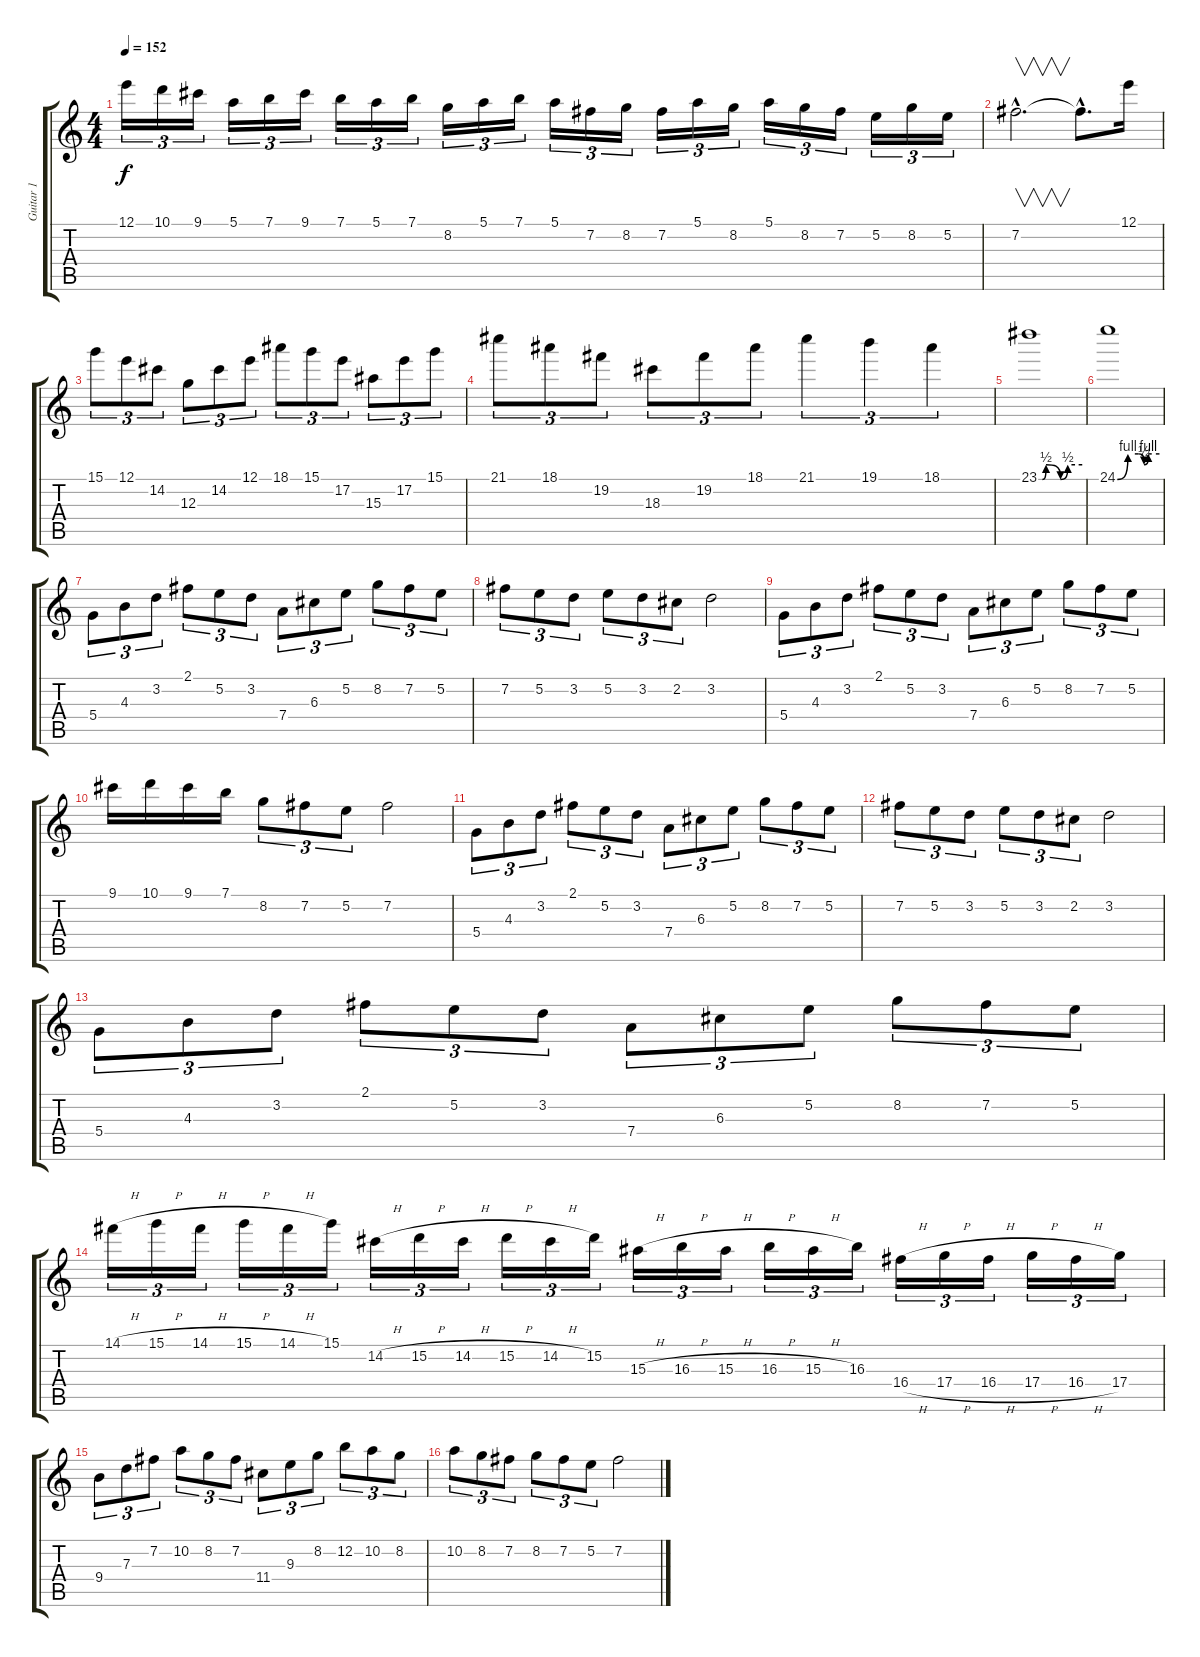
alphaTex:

\track ("Guitar 1" "Guitar 1") {instrument distortionguitar}
\staff {score tabs}
\tuning (E4 B3 G3 D3 A2 E2) {hide}
\ts (4 4)
\tempo 152
\clef g2
\ks c
12.1.16{tu (3 2) dy f} 10.1.16{tu (3 2)} 9.1.16{tu (3 2)} 5.1.16{tu (3 2)} 7.1.16{tu (3 2)} 9.1.16{tu (3 2)} 7.1.16{tu (3 2)} 5.1.16{tu (3 2)} 7.1.16{tu (3 2)} 8.2.16{tu (3 2)} 5.1.16{tu (3 2)} 7.1.16{tu (3 2)} 5.1.16{tu (3 2)} 7.2.16{tu (3 2)} 8.2.16{tu (3 2)} 7.2.16{tu (3 2)} 5.1.16{tu (3 2)} 8.2.16{tu (3 2)} 5.1.16{tu (3 2)} 8.2.16{tu (3 2)} 7.2.16{tu (3 2)} 5.2.16{tu (3 2)} 8.2.16{tu (3 2)} 5.2.16{tu (3 2)} |
7.2{hac}.2{v d} 7.2{hac t}.8{d} 12.1.16 |
15.1.8{tu (3 2)} 12.1.8{tu (3 2)} 14.2.8{tu (3 2)} 12.3.8{tu (3 2)} 14.2.8{tu (3 2)} 12.1.8{tu (3 2)} 18.1.8{tu (3 2)} 15.1.8{tu (3 2)} 17.2.8{tu (3 2)} 15.3.8{tu (3 2)} 17.2.8{tu (3 2)} 15.1.8{tu (3 2)} |
21.1.8{tu (3 2)} 18.1.8{tu (3 2)} 19.2.8{tu (3 2)} 18.3.8{tu (3 2)} 19.2.8{tu (3 2)} 18.1.8{tu (3 2)} 21.1.4{tu (3 2)} 19.1.4{tu (3 2)} 18.1.4{tu (3 2)} |
23.1{be (custom 0 0 5 0 10 2 30 0 40 2 60 2)}.1 |
24.1{be (custom 0 0 15 4 30 4 38 2 44 4 49 4 60 4)}.1 |
5.4.8{tu (3 2)} 4.3.8{tu (3 2)} 3.2.8{tu (3 2)} 2.1.8{tu (3 2)} 5.2.8{tu (3 2)} 3.2.8{tu (3 2)} 7.4.8{tu (3 2)} 6.3.8{tu (3 2)} 5.2.8{tu (3 2)} 8.2.8{tu (3 2)} 7.2.8{tu (3 2)} 5.2.8{tu (3 2)} |
7.2.8{tu (3 2)} 5.2.8{tu (3 2)} 3.2.8{tu (3 2)} 5.2.8{tu (3 2)} 3.2.8{tu (3 2)} 2.2.8{tu (3 2)} 3.2.2 |
5.4.8{tu (3 2)} 4.3.8{tu (3 2)} 3.2.8{tu (3 2)} 2.1.8{tu (3 2)} 5.2.8{tu (3 2)} 3.2.8{tu (3 2)} 7.4.8{tu (3 2)} 6.3.8{tu (3 2)} 5.2.8{tu (3 2)} 8.2.8{tu (3 2)} 7.2.8{tu (3 2)} 5.2.8{tu (3 2)} |
9.1.16 10.1.16 9.1.16 7.1.16 8.2.8{tu (3 2)} 7.2.8{tu (3 2)} 5.2.8{tu (3 2)} 7.2.2 |
5.4.8{tu (3 2)} 4.3.8{tu (3 2)} 3.2.8{tu (3 2)} 2.1.8{tu (3 2)} 5.2.8{tu (3 2)} 3.2.8{tu (3 2)} 7.4.8{tu (3 2)} 6.3.8{tu (3 2)} 5.2.8{tu (3 2)} 8.2.8{tu (3 2)} 7.2.8{tu (3 2)} 5.2.8{tu (3 2)} |
7.2.8{tu (3 2)} 5.2.8{tu (3 2)} 3.2.8{tu (3 2)} 5.2.8{tu (3 2)} 3.2.8{tu (3 2)} 2.2.8{tu (3 2)} 3.2.2 |
5.4.8{tu (3 2)} 4.3.8{tu (3 2)} 3.2.8{tu (3 2)} 2.1.8{tu (3 2)} 5.2.8{tu (3 2)} 3.2.8{tu (3 2)} 7.4.8{tu (3 2)} 6.3.8{tu (3 2)} 5.2.8{tu (3 2)} 8.2.8{tu (3 2)} 7.2.8{tu (3 2)} 5.2.8{tu (3 2)} |
14.1{h}.16{tu (3 2)} 15.1{h}.16{tu (3 2)} 14.1{h}.16{tu (3 2)} 15.1{h}.16{tu (3 2)} 14.1{h}.16{tu (3 2)} 15.1.16{tu (3 2)} 14.2{h}.16{tu (3 2)} 15.2{h}.16{tu (3 2)} 14.2{h}.16{tu (3 2)} 15.2{h}.16{tu (3 2)} 14.2{h}.16{tu (3 2)} 15.2.16{tu (3 2)} 15.3{h}.16{tu (3 2)} 16.3{h}.16{tu (3 2)} 15.3{h}.16{tu (3 2)} 16.3{h}.16{tu (3 2)} 15.3{h}.16{tu (3 2)} 16.3.16{tu (3 2)} 16.4{h}.16{tu (3 2)} 17.4{h}.16{tu (3 2)} 16.4{h}.16{tu (3 2)} 17.4{h}.16{tu (3 2)} 16.4{h}.16{tu (3 2)} 17.4.16{tu (3 2)} |
9.4.8{tu (3 2)} 7.3.8{tu (3 2)} 7.2.8{tu (3 2)} 10.2.8{tu (3 2)} 8.2.8{tu (3 2)} 7.2.8{tu (3 2)} 11.4.8{tu (3 2)} 9.3.8{tu (3 2)} 8.2.8{tu (3 2)} 12.2.8{tu (3 2)} 10.2.8{tu (3 2)} 8.2.8{tu (3 2)} |
10.2.8{tu (3 2)} 8.2.8{tu (3 2)} 7.2.8{tu (3 2)} 8.2.8{tu (3 2)} 7.2.8{tu (3 2)} 5.2.8{tu (3 2)} 7.2.2
